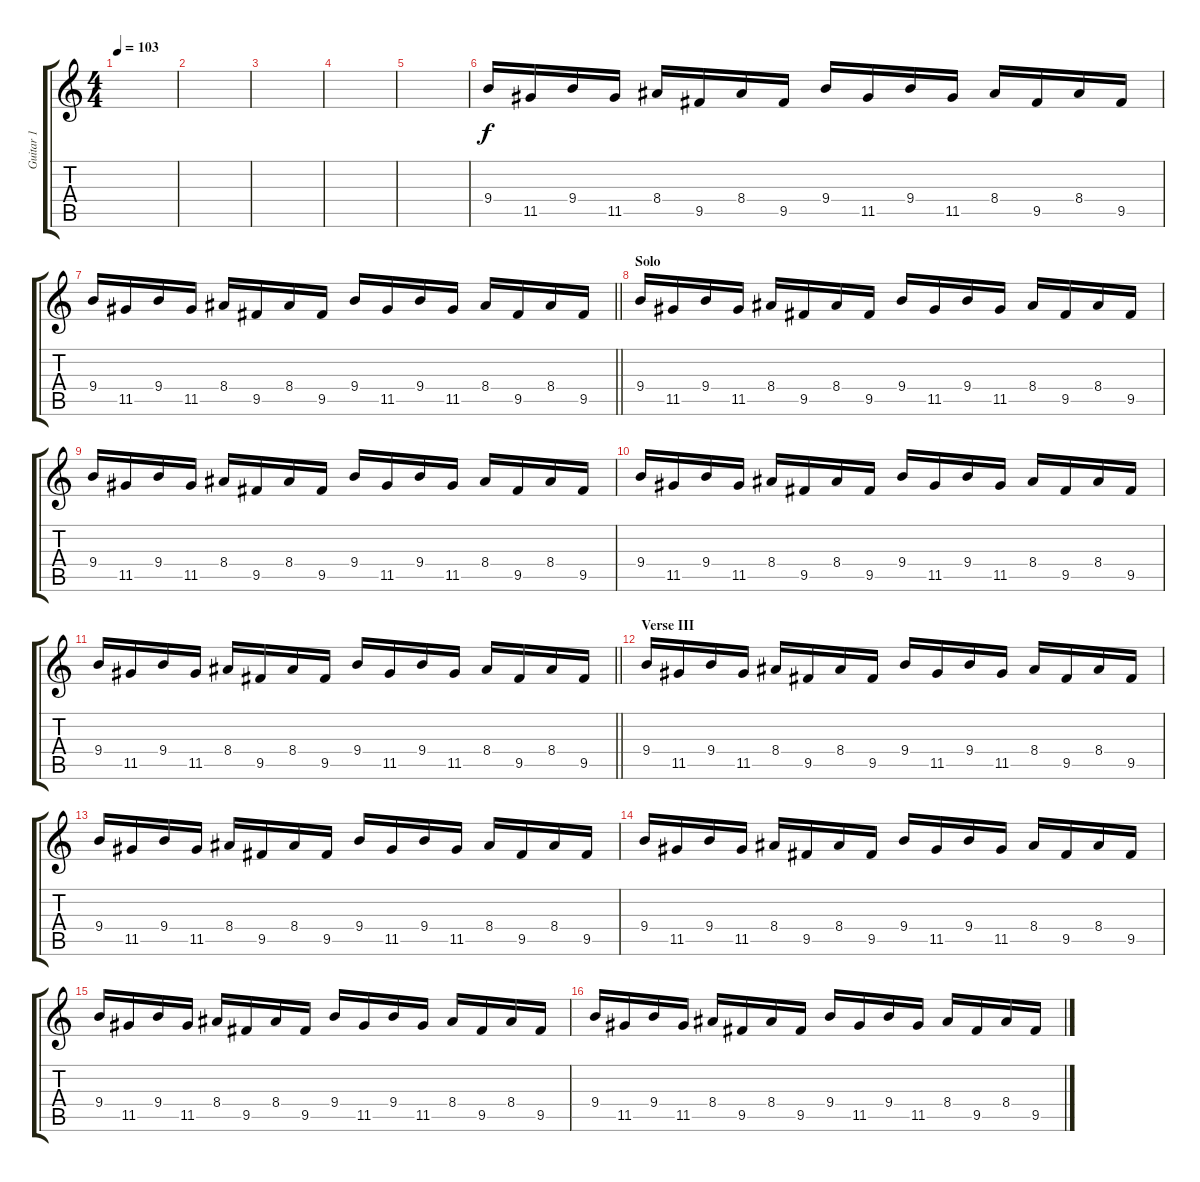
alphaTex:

\track ("Guitar 1" "Guitar 1") {instrument electricguitarmuted}
\staff {score tabs}
\tuning (E4 B3 G3 D3 A2 E2) {hide}
\ts (4 4)
\tempo 103
\clef g2
\ks c
|
|
|
|
|
9.4.16{balance 8} 11.5.16 9.4.16 11.5.16 8.4.16 9.5.16 8.4.16 9.5.16 9.4.16 11.5.16 9.4.16 11.5.16 8.4.16 9.5.16 8.4.16 9.5.16 |
\barLineRight lightlight
9.4.16 11.5.16 9.4.16 11.5.16 8.4.16 9.5.16 8.4.16 9.5.16 9.4.16 11.5.16 9.4.16 11.5.16 8.4.16 9.5.16 8.4.16 9.5.16 |
\section ("" "Solo")
9.4.16{balance 3} 11.5.16 9.4.16 11.5.16 8.4.16 9.5.16 8.4.16 9.5.16 9.4.16 11.5.16 9.4.16 11.5.16 8.4.16 9.5.16 8.4.16 9.5.16 |
9.4.16 11.5.16 9.4.16 11.5.16 8.4.16 9.5.16 8.4.16 9.5.16 9.4.16 11.5.16 9.4.16 11.5.16 8.4.16 9.5.16 8.4.16 9.5.16 |
9.4.16 11.5.16 9.4.16 11.5.16 8.4.16 9.5.16 8.4.16 9.5.16 9.4.16 11.5.16 9.4.16 11.5.16 8.4.16 9.5.16 8.4.16 9.5.16 |
\barLineRight lightlight
9.4.16 11.5.16 9.4.16 11.5.16 8.4.16 9.5.16 8.4.16 9.5.16 9.4.16 11.5.16 9.4.16 11.5.16 8.4.16 9.5.16 8.4.16 9.5.16 |
\section ("" "Verse III")
9.4.16 11.5.16 9.4.16 11.5.16 8.4.16 9.5.16 8.4.16 9.5.16 9.4.16 11.5.16 9.4.16 11.5.16 8.4.16 9.5.16 8.4.16 9.5.16 |
9.4.16 11.5.16 9.4.16 11.5.16 8.4.16 9.5.16 8.4.16 9.5.16 9.4.16 11.5.16 9.4.16 11.5.16 8.4.16 9.5.16 8.4.16 9.5.16 |
9.4.16 11.5.16 9.4.16 11.5.16 8.4.16 9.5.16 8.4.16 9.5.16 9.4.16 11.5.16 9.4.16 11.5.16 8.4.16 9.5.16 8.4.16 9.5.16 |
9.4.16 11.5.16 9.4.16 11.5.16 8.4.16 9.5.16 8.4.16 9.5.16 9.4.16 11.5.16 9.4.16 11.5.16 8.4.16 9.5.16 8.4.16 9.5.16 |
9.4.16 11.5.16 9.4.16 11.5.16 8.4.16 9.5.16 8.4.16 9.5.16 9.4.16 11.5.16 9.4.16 11.5.16 8.4.16 9.5.16 8.4.16 9.5.16
